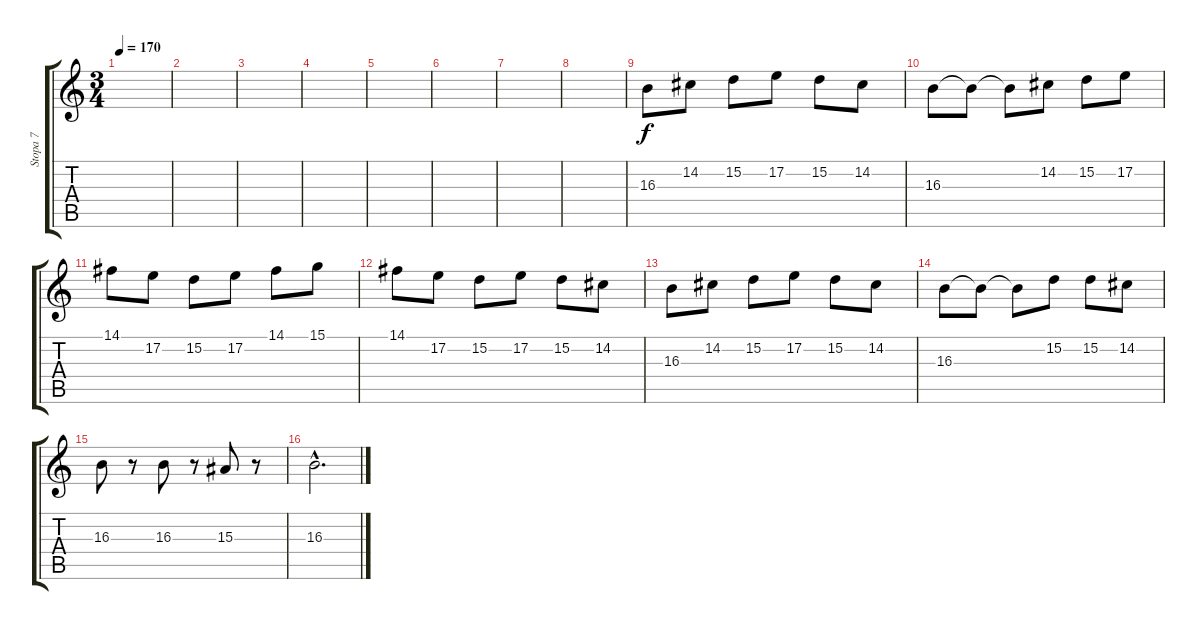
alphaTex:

\track ("Stopa 7" "Stopa 7") {instrument violin}
\staff {score tabs}
\tuning (E4 B3 G3 D3 A2 E2) {hide}
\ts (3 4)
\tempo 170
\clef g2
\ks c
|
|
|
|
|
|
|
|
16.3.8{balance 5} 14.2.8 15.2.8 17.2.8 15.2.8 14.2.8 |
16.3.8 16.3{t}.8 16.3{t}.8 14.2.8 15.2.8 17.2.8 |
14.1.8 17.2.8 15.2.8 17.2.8 14.1.8 15.1.8 |
14.1.8 17.2.8 15.2.8 17.2.8 15.2.8 14.2.8 |
16.3.8 14.2.8 15.2.8 17.2.8 15.2.8 14.2.8 |
16.3.8 16.3{t}.8 16.3{t}.8 15.2.8 15.2.8 14.2.8 |
16.3.8 r.8 16.3.8 r.8 15.3.8 r.8 |
16.3{hac}.2{d}
